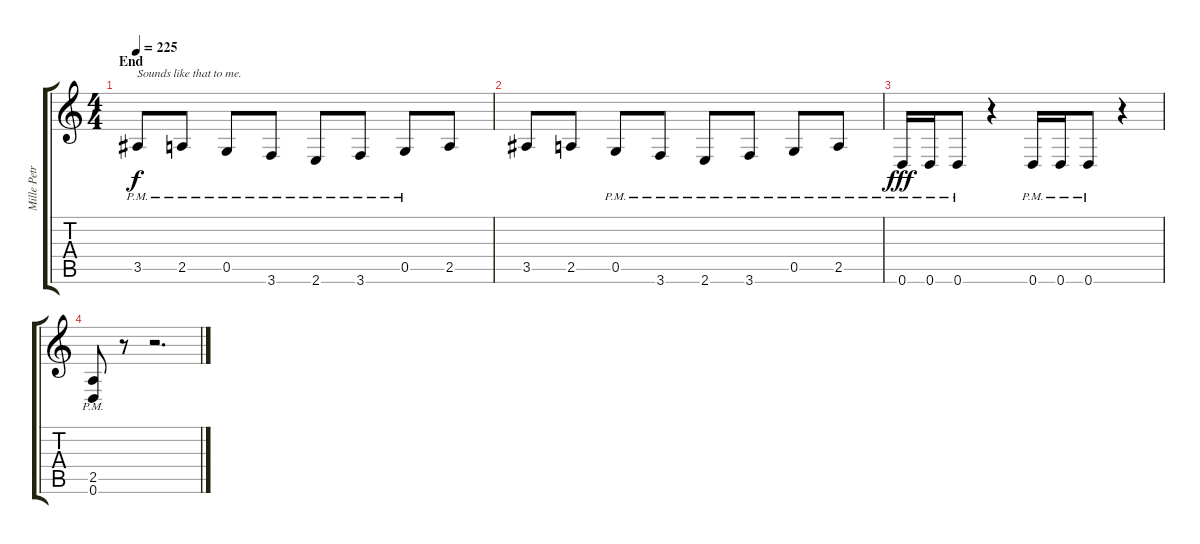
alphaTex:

\track ("Mille Petrozza" "Mille Petr") {instrument distortionguitar}
\staff {score tabs}
\tuning (D4 A3 F3 C3 G2 D2) {hide}
\ts (4 4)
\section ("" "End")
\tempo 225
\clef g2
\ks c
3.5{pm}.8{txt "Sounds like that to me." dy f} 2.5{pm}.8 0.5{pm}.8 3.6{pm}.8 2.6{pm}.8 3.6{pm}.8 0.5{pm}.8 2.5.8 |
3.5.8 2.5.8 0.5{pm}.8 3.6{pm}.8 2.6{pm}.8 3.6{pm}.8 0.5{pm}.8 2.5{pm}.8 |
0.6{pm}.16{dy fff} 0.6{pm}.16 0.6{pm}.8 r.4 0.6{pm}.16 0.6{pm}.16 0.6{pm}.8 r.4 |
(2.5{pm} 0.6{pm}).8 r.8 r.2{d}
